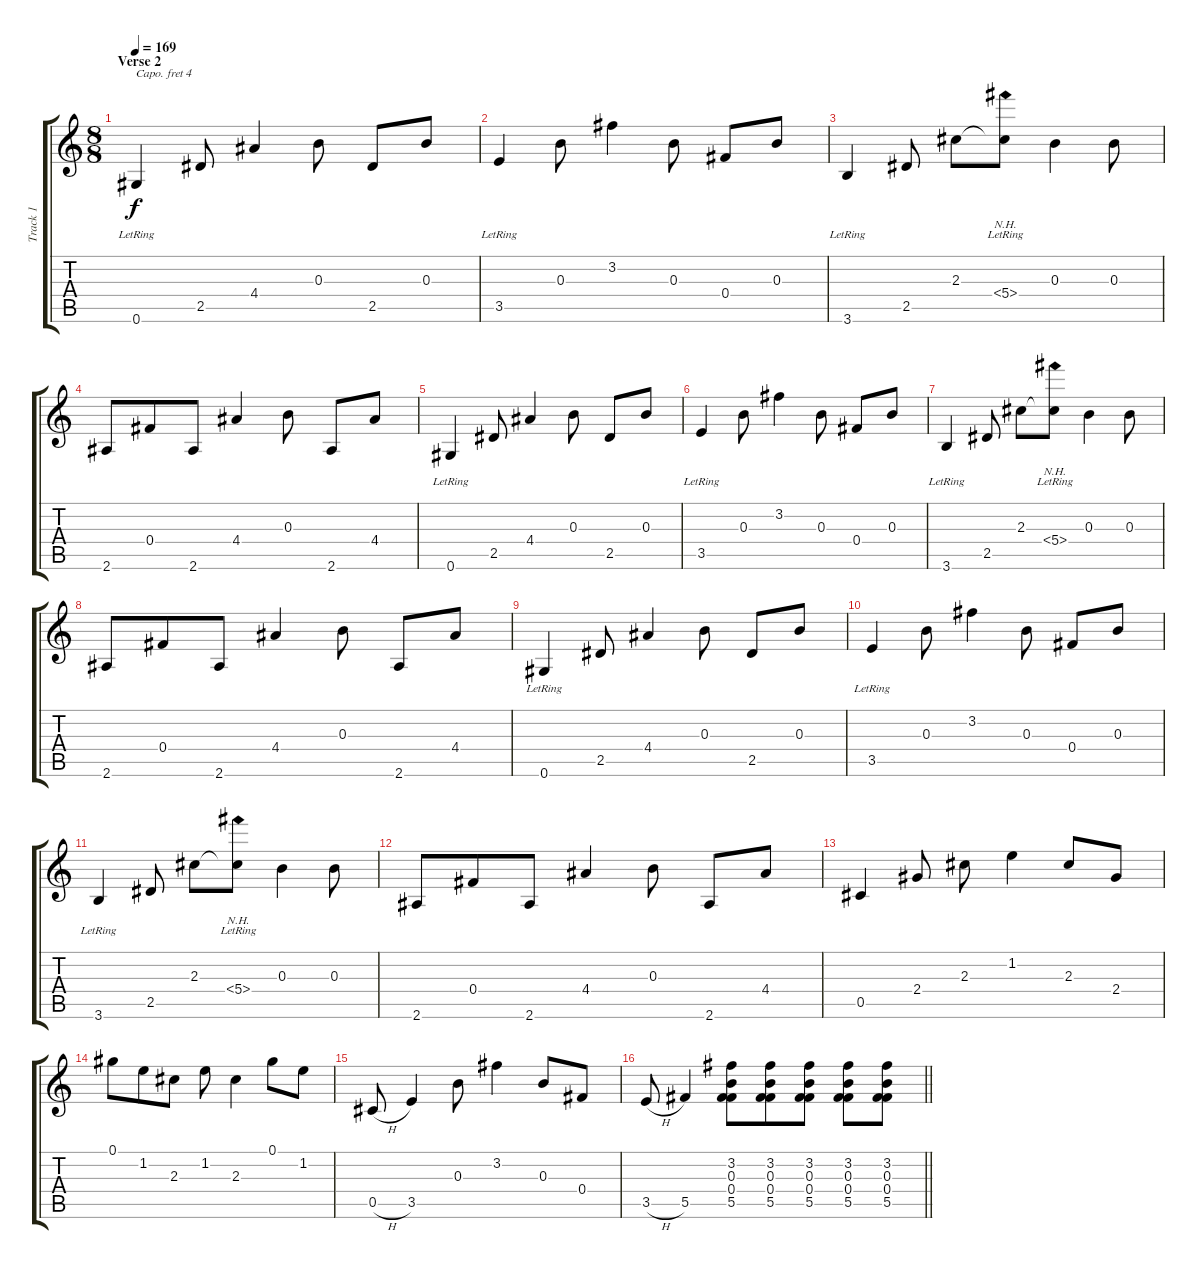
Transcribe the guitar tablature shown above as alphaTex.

\track ("Track 1" "Track 1") {instrument acousticguitarnylon}
\staff {score tabs}
\capo 4
\tuning (E4 B3 G3 D3 A2 E2) {hide}
\ts (8 8)
\section ("" "Verse 2")
\tempo 169
\clef g2
\ks c
0.6{lr}.4{dy f} 2.5.8 4.4.4 0.3.8 2.5.8 0.3.8 |
3.5{lr}.4 0.3.8 3.2.4 0.3.8 0.4.8 0.3.8 |
3.6{lr}.4 2.5.8 2.3.8 (2.3{t} 5.4{nh lr}).8 0.3.4 0.3.8 |
2.6.8 0.4.8 2.6.8 4.4.4 0.3.8 2.6.8 4.4.8 |
0.6{lr}.4 2.5.8 4.4.4 0.3.8 2.5.8 0.3.8 |
3.5{lr}.4 0.3.8 3.2.4 0.3.8 0.4.8 0.3.8 |
3.6{lr}.4 2.5.8 2.3.8 (2.3{t} 5.4{nh lr}).8 0.3.4 0.3.8 |
2.6.8 0.4.8 2.6.8 4.4.4 0.3.8 2.6.8 4.4.8 |
0.6{lr}.4 2.5.8 4.4.4 0.3.8 2.5.8 0.3.8 |
3.5{lr}.4 0.3.8 3.2.4 0.3.8 0.4.8 0.3.8 |
3.6{lr}.4 2.5.8 2.3.8 (2.3{t} 5.4{nh lr}).8 0.3.4 0.3.8 |
2.6.8 0.4.8 2.6.8 4.4.4 0.3.8 2.6.8 4.4.8 |
0.5.4 2.4.8 2.3.8 1.2.4 2.3.8 2.4.8 |
0.1.8 1.2.8 2.3.8 1.2.8 2.3.4 0.1.8 1.2.8 |
0.5{h}.8 3.5.4 0.3.8 3.2.4 0.3.8 0.4.8 |
\barLineRight lightlight
3.5{h}.8 5.5.4 (3.2 0.3 0.4 5.5).8 (3.2 0.3 0.4 5.5).8 (3.2 0.3 0.4 5.5).8 (3.2 0.3 0.4 5.5).8 (3.2 0.3 0.4 5.5).8
